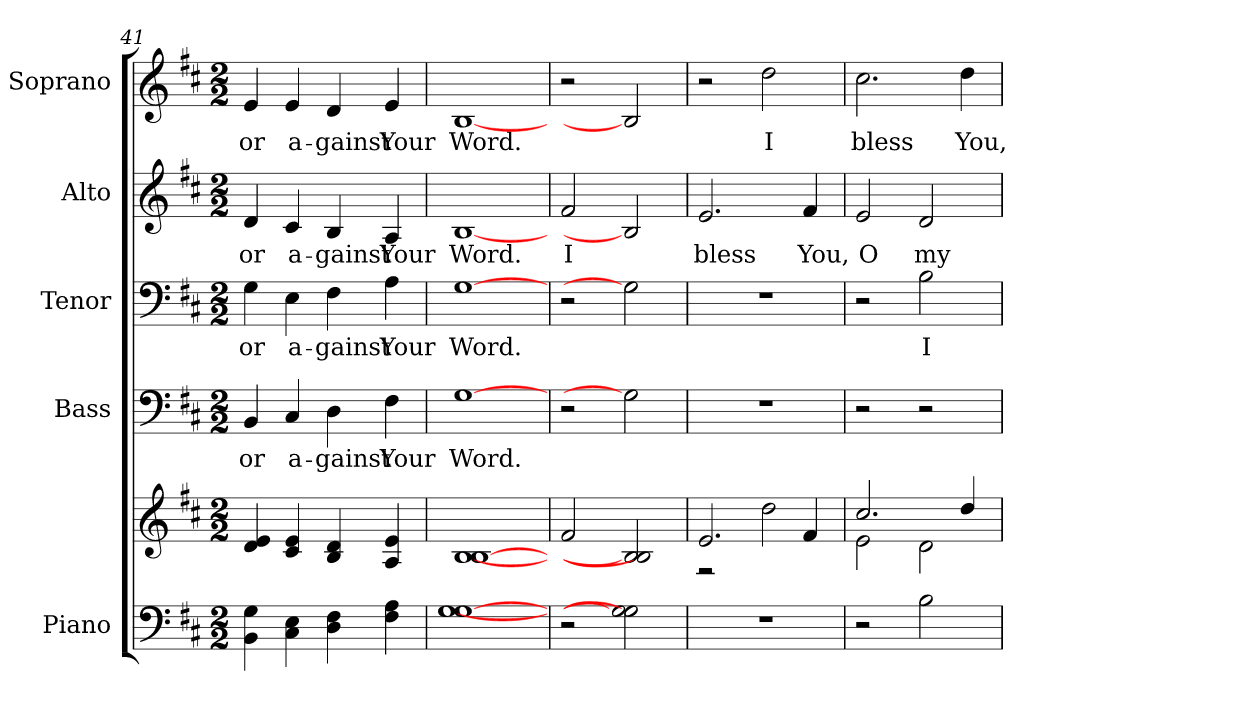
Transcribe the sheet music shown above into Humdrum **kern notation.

**kern	**kern	**kern	**text	**kern	**text	**kern	**text	**kern	**text
*part5	*part5	*part4	*part4	*part3	*part3	*part2	*part2	*part1	*part1
*staff6	*staff5	*staff4	*staff4	*staff3	*staff3	*staff2	*staff2	*staff1	*staff1
*I"Piano	*	*I"Bass	*	*I"Tenor	*	*I"Alto	*	*I"Soprano	*
*I'Pno.	*	*I'B.	*	*I'T.	*	*I'A.	*	*I'S.	*
*clefF4	*clefG2	*clefF4	*	*clefF4	*	*clefG2	*	*clefG2	*
*k[f#c#]	*k[f#c#]	*k[f#c#]	*	*k[f#c#]	*	*k[f#c#]	*	*k[f#c#]	*
*D:	*D:	*D:	*	*D:	*	*D:	*	*D:	*
*M2/2	*M2/2	*M2/2	*	*M2/2	*	*M2/2	*	*M2/2	*
=41	=41	=41	=41	=41	=41	=41	=41	=41	=41
!	!	!	!LO:LY:b:color=#000000	!	!	!	!	!	!
!	!	!	!	!	!LO:LY:b:color=#000000	!	!	!	!
!	!	!	!	!	!	!	!LO:LY:b:color=#000000	!	!
!	!	!	!	!	!	!	!	!	!LO:LY:b:color=#000000
4BBi\ 4Gi	4di/ 4ei	4BBi/	or	4Gi\	or	4di/	or	4ei/	or
!	!	!	!LO:LY:b:color=#000000	!	!	!	!	!	!
!	!	!	!	!	!LO:LY:b:color=#000000	!	!	!	!
!	!	!	!	!	!	!	!LO:LY:b:color=#000000	!	!
!	!	!	!	!	!	!	!	!	!LO:LY:b:color=#000000
4C#i\ 4Ei	4c#i/ 4ei	4C#i/	a-	4Ei\	a-	4c#i/	a-	4ei/	a-
!	!	!	!LO:LY:b:color=#000000	!	!	!	!	!	!
!	!	!	!	!	!LO:LY:b:color=#000000	!	!	!	!
!	!	!	!	!	!	!	!LO:LY:b:color=#000000	!	!
!	!	!	!	!	!	!	!	!	!LO:LY:b:color=#000000
4Di\ 4F#i	4Bi/ 4di	4Di\	-gainst	4F#i\	-gainst	4Bi/	-gainst	4di/	-gainst
!	!	!	!LO:LY:b:color=#000000	!	!	!	!	!	!
!	!	!	!	!	!LO:LY:b:color=#000000	!	!	!	!
!	!	!	!	!	!	!	!LO:LY:b:color=#000000	!	!
!	!	!	!	!	!	!	!	!	!LO:LY:b:color=#000000
4F#i\ 4Ai	4Ai/ 4ei	4F#i\	Your	4Ai\	Your	4Ai/	Your	4ei/	Your
=42	=42	=42	=42	=42	=42	=42	=42	=42	=42
!	!	!	!LO:LY:b:color=#000000	!	!	!	!	!	!
!	!	!	!	!	!LO:LY:b:color=#000000	!	!	!	!
!	!	!	!	!	!	!	!LO:LY:b:color=#000000	!	!
!	!	!	!	!	!	!	!	!	!LO:LY:b:color=#000000
[1Gi [1Gi	[1Bi [1Bi	[1Gi	Word.	[1Gi	Word.	[1Bi	Word.	[1Bi	Word.
=43	=43	=43	=43	=43	=43	=43	=43	=43	=43
!	!	!	!	!	!	!	!LO:LY:b:color=#000000	!	!
2r	2f#i/	2r	.	2r	.	2f#i/	I	2r	.
2Gi] 2Gi]	2Bi] 2Bi]	2Gi]	.	2Gi]	.	2Bi]	.	2Bi]	.
=44	=44	=44	=44	=44	=44	=44	=44	=44	=44
*	*^	*	*	*	*	*	*	*	*
!	!	!	!	!	!	!	!	!LO:LY:b:color=#000000	!	!
1r	2.ei/	2r	1r	.	1r	.	2.ei/	bless	2r	.
!	!	!	!	!	!	!	!	!	!	!LO:LY:b:color=#000000
.	.	2ddi\	.	.	.	.	.	.	2ddi\	I
!	!	!	!	!	!	!	!	!LO:LY:b:color=#000000	!	!
.	4f#i/	.	.	.	.	.	4f#i/	You,	.	.
=45	=45	=45	=45	=45	=45	=45	=45	=45	=45	=45
!	!	!	!	!	!	!	!	!LO:LY:b:color=#000000	!	!
!	!	!	!	!	!	!	!	!	!	!LO:LY:b:color=#000000
2r	2.cc#i/	2ei\	2r	.	2r	.	2ei/	O	2.cc#i\	bless
!	!	!	!	!	!	!LO:LY:b:color=#000000	!	!	!	!
!	!	!	!	!	!	!	!	!LO:LY:b:color=#000000	!	!
2Bi\	.	2di\	2r	.	2Bi\	I	2di/	my	.	.
!	!	!	!	!	!	!	!	!	!	!LO:LY:b:color=#000000
.	4ddi/	.	.	.	.	.	.	.	4ddi\	You,
*	*v	*v	*	*	*	*	*	*	*	*
=	=	=	=	=	=	=	=	=	=
*-	*-	*-	*-	*-	*-	*-	*-	*-	*-
